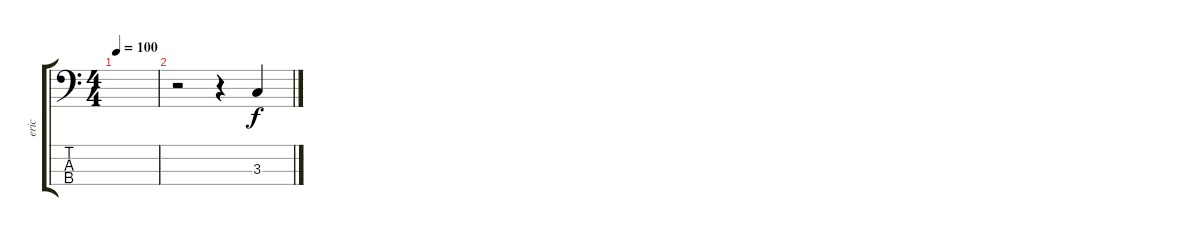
\track ("eric" "eric") {instrument electricbassfinger}
\staff {score tabs}
\tuning (G2 D2 A1 E1) {hide}
\ts (4 4)
\tempo 100
\clef f4
\ks c
|
r.2 r.4 3.3.4
